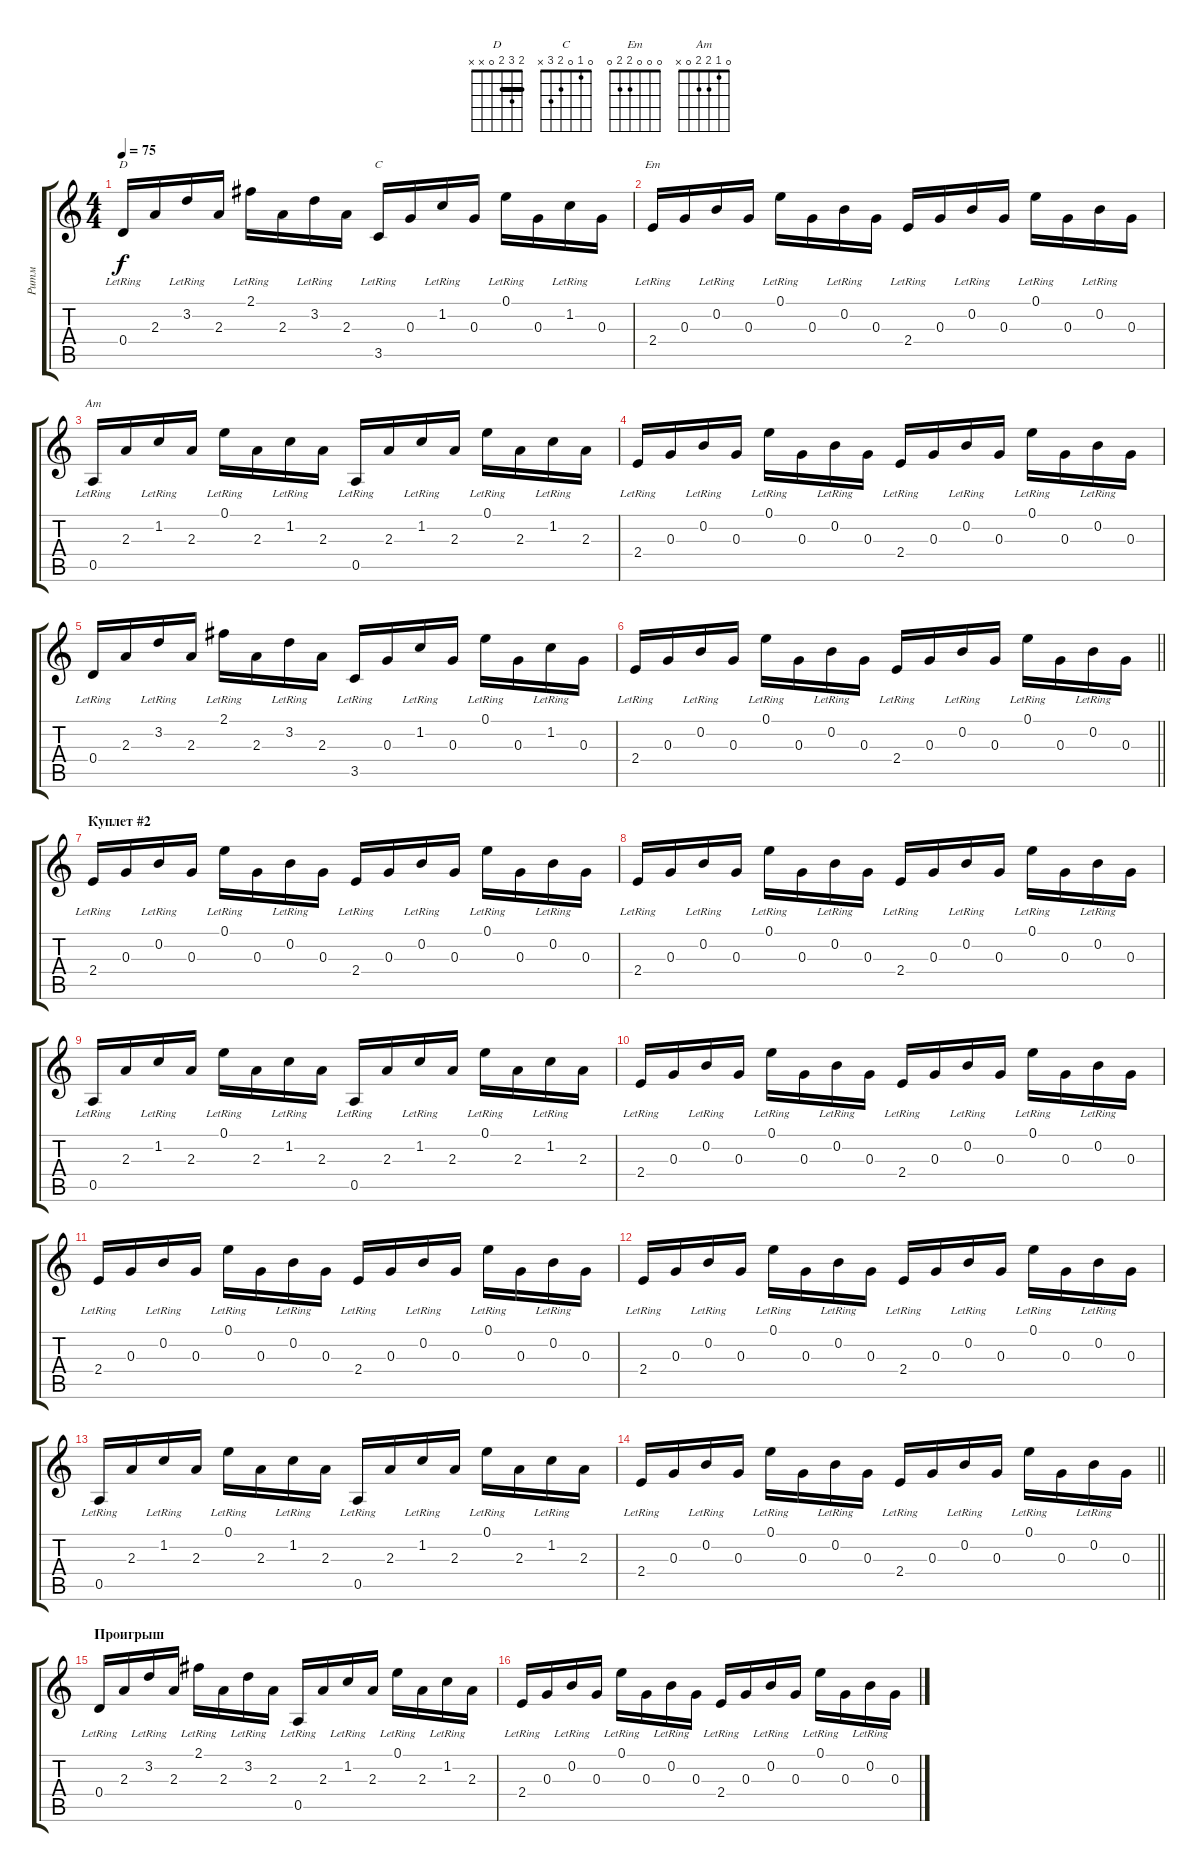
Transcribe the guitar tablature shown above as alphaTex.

\track ("Ритм" "Ритм") {instrument acousticguitarsteel}
\staff {score tabs}
\tuning (E4 B3 G3 D3 A2 E2) {hide}
\chord ("D" 2 3 2 0 x x) {barre 2}
\chord ("C" 0 1 0 2 3 x)
\chord ("Em" 0 0 0 2 2 0)
\chord ("Am" 0 1 2 2 0 x)
\ts (4 4)
\tempo 75
\clef g2
\ks c
0.4{lr}.16{ch "D" dy f} 2.3.16 3.2{lr}.16 2.3.16 2.1{lr}.16 2.3.16 3.2{lr}.16 2.3.16 3.5{lr}.16{ch "C"} 0.3.16 1.2{lr}.16 0.3.16 0.1{lr}.16 0.3.16 1.2{lr}.16 0.3.16 |
2.4{lr}.16{ch "Em"} 0.3.16 0.2{lr}.16 0.3.16 0.1{lr}.16 0.3.16 0.2{lr}.16 0.3.16 2.4{lr}.16 0.3.16 0.2{lr}.16 0.3.16 0.1{lr}.16 0.3.16 0.2{lr}.16 0.3.16 |
0.5{lr}.16{ch "Am"} 2.3.16 1.2{lr}.16 2.3.16 0.1{lr}.16 2.3.16 1.2{lr}.16 2.3.16 0.5{lr}.16 2.3.16 1.2{lr}.16 2.3.16 0.1{lr}.16 2.3.16 1.2{lr}.16 2.3.16 |
2.4{lr}.16 0.3.16 0.2{lr}.16 0.3.16 0.1{lr}.16 0.3.16 0.2{lr}.16 0.3.16 2.4{lr}.16 0.3.16 0.2{lr}.16 0.3.16 0.1{lr}.16 0.3.16 0.2{lr}.16 0.3.16 |
0.4{lr}.16 2.3.16 3.2{lr}.16 2.3.16 2.1{lr}.16 2.3.16 3.2{lr}.16 2.3.16 3.5{lr}.16 0.3.16 1.2{lr}.16 0.3.16 0.1{lr}.16 0.3.16 1.2{lr}.16 0.3.16 |
\barLineRight lightlight
2.4{lr}.16 0.3.16 0.2{lr}.16 0.3.16 0.1{lr}.16 0.3.16 0.2{lr}.16 0.3.16 2.4{lr}.16 0.3.16 0.2{lr}.16 0.3.16 0.1{lr}.16 0.3.16 0.2{lr}.16 0.3.16 |
\section ("" "Куплет #2")
2.4{lr}.16 0.3.16 0.2{lr}.16 0.3.16 0.1{lr}.16 0.3.16 0.2{lr}.16 0.3.16 2.4{lr}.16 0.3.16 0.2{lr}.16 0.3.16 0.1{lr}.16 0.3.16 0.2{lr}.16 0.3.16 |
2.4{lr}.16 0.3.16 0.2{lr}.16 0.3.16 0.1{lr}.16 0.3.16 0.2{lr}.16 0.3.16 2.4{lr}.16 0.3.16 0.2{lr}.16 0.3.16 0.1{lr}.16 0.3.16 0.2{lr}.16 0.3.16 |
0.5{lr}.16 2.3.16 1.2{lr}.16 2.3.16 0.1{lr}.16 2.3.16 1.2{lr}.16 2.3.16 0.5{lr}.16 2.3.16 1.2{lr}.16 2.3.16 0.1{lr}.16 2.3.16 1.2{lr}.16 2.3.16 |
2.4{lr}.16 0.3.16 0.2{lr}.16 0.3.16 0.1{lr}.16 0.3.16 0.2{lr}.16 0.3.16 2.4{lr}.16 0.3.16 0.2{lr}.16 0.3.16 0.1{lr}.16 0.3.16 0.2{lr}.16 0.3.16 |
2.4{lr}.16 0.3.16 0.2{lr}.16 0.3.16 0.1{lr}.16 0.3.16 0.2{lr}.16 0.3.16 2.4{lr}.16 0.3.16 0.2{lr}.16 0.3.16 0.1{lr}.16 0.3.16 0.2{lr}.16 0.3.16 |
2.4{lr}.16 0.3.16 0.2{lr}.16 0.3.16 0.1{lr}.16 0.3.16 0.2{lr}.16 0.3.16 2.4{lr}.16 0.3.16 0.2{lr}.16 0.3.16 0.1{lr}.16 0.3.16 0.2{lr}.16 0.3.16 |
0.5{lr}.16 2.3.16 1.2{lr}.16 2.3.16 0.1{lr}.16 2.3.16 1.2{lr}.16 2.3.16 0.5{lr}.16 2.3.16 1.2{lr}.16 2.3.16 0.1{lr}.16 2.3.16 1.2{lr}.16 2.3.16 |
\barLineRight lightlight
2.4{lr}.16 0.3.16 0.2{lr}.16 0.3.16 0.1{lr}.16 0.3.16 0.2{lr}.16 0.3.16 2.4{lr}.16 0.3.16 0.2{lr}.16 0.3.16 0.1{lr}.16 0.3.16 0.2{lr}.16 0.3.16 |
\section ("" "Проигрыш")
0.4{lr}.16 2.3.16 3.2{lr}.16 2.3.16 2.1{lr}.16 2.3.16 3.2{lr}.16 2.3.16 0.5{lr}.16 2.3.16 1.2{lr}.16 2.3.16 0.1{lr}.16 2.3.16 1.2{lr}.16 2.3.16 |
2.4{lr}.16 0.3.16 0.2{lr}.16 0.3.16 0.1{lr}.16 0.3.16 0.2{lr}.16 0.3.16 2.4{lr}.16 0.3.16 0.2{lr}.16 0.3.16 0.1{lr}.16 0.3.16 0.2{lr}.16 0.3.16
